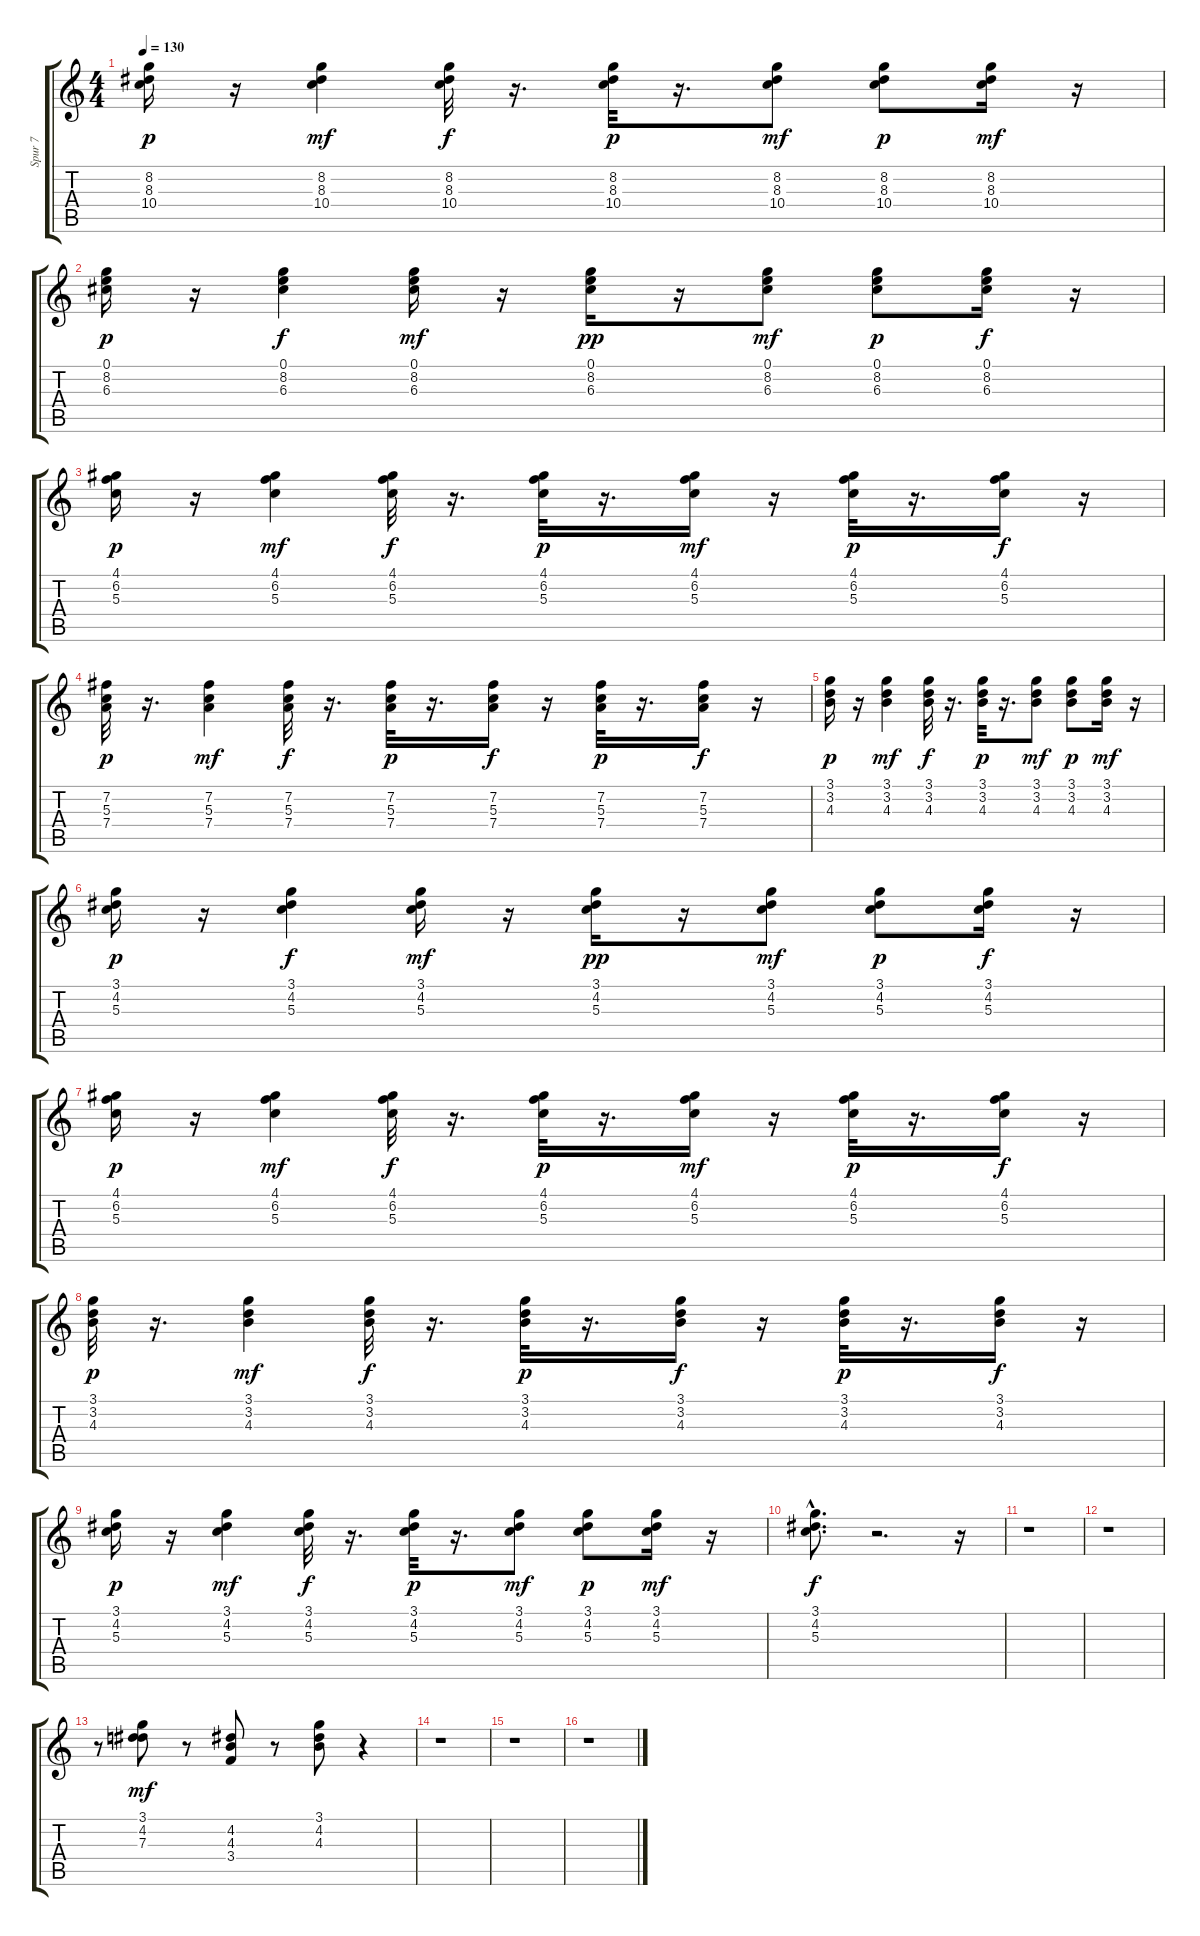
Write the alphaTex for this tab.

\track ("Spur 7" "Spur 7") {instrument acousticguitarsteel}
\staff {score tabs}
\tuning (E4 B3 G3 D3 A2 E2) {hide}
\ts (4 4)
\tempo 130
\clef g2
\ks c
(8.2 8.3 10.4).16{dy p} r.16 (8.2 8.3 10.4).4{dy mf} (8.2 8.3 10.4).32{dy f} r.16{d} (8.2 8.3 10.4).32{dy p} r.16{d} (8.2 8.3 10.4).8{dy mf} (8.2 8.3 10.4).8{dy p} (8.2 8.3 10.4).16{dy mf} r.16 |
(0.1 8.2 6.3).16{dy p} r.16 (0.1 8.2 6.3).4{dy f} (0.1 8.2 6.3).16{dy mf} r.16 (0.1 8.2 6.3).16{dy pp} r.16 (0.1 8.2 6.3).8{dy mf} (0.1 8.2 6.3).8{dy p} (0.1 8.2 6.3).16{dy f} r.16 |
(4.1 6.2 5.3).16{dy p} r.16 (4.1 6.2 5.3).4{dy mf} (4.1 6.2 5.3).32{dy f} r.16{d} (4.1 6.2 5.3).32{dy p} r.16{d} (4.1 6.2 5.3).16{dy mf} r.16 (4.1 6.2 5.3).32{dy p} r.16{d} (4.1 6.2 5.3).16{dy f} r.16 |
(7.2 5.3 7.4).32{dy p} r.16{d} (7.2 5.3 7.4).4{dy mf} (7.2 5.3 7.4).32{dy f} r.16{d} (7.2 5.3 7.4).32{dy p} r.16{d} (7.2 5.3 7.4).16{dy f} r.16 (7.2 5.3 7.4).32{dy p} r.16{d} (7.2 5.3 7.4).16{dy f} r.16 |
(3.1 3.2 4.3).16{dy p} r.16 (3.1 3.2 4.3).4{dy mf} (3.1 3.2 4.3).32{dy f} r.16{d} (3.1 3.2 4.3).32{dy p} r.16{d} (3.1 3.2 4.3).8{dy mf} (3.1 3.2 4.3).8{dy p} (3.1 3.2 4.3).16{dy mf} r.16 |
(3.1 4.2 5.3).16{dy p} r.16 (3.1 4.2 5.3).4{dy f} (3.1 4.2 5.3).16{dy mf} r.16 (3.1 4.2 5.3).16{dy pp} r.16 (3.1 4.2 5.3).8{dy mf} (3.1 4.2 5.3).8{dy p} (3.1 4.2 5.3).16{dy f} r.16 |
(4.1 6.2 5.3).16{dy p} r.16 (4.1 6.2 5.3).4{dy mf} (4.1 6.2 5.3).32{dy f} r.16{d} (4.1 6.2 5.3).32{dy p} r.16{d} (4.1 6.2 5.3).16{dy mf} r.16 (4.1 6.2 5.3).32{dy p} r.16{d} (4.1 6.2 5.3).16{dy f} r.16 |
(3.1 3.2 4.3).32{dy p} r.16{d} (3.1 3.2 4.3).4{dy mf} (3.1 3.2 4.3).32{dy f} r.16{d} (3.1 3.2 4.3).32{dy p} r.16{d} (3.1 3.2 4.3).16{dy f} r.16 (3.1 3.2 4.3).32{dy p} r.16{d} (3.1 3.2 4.3).16{dy f} r.16 |
(3.1 4.2 5.3).16{dy p} r.16 (3.1 4.2 5.3).4{dy mf} (3.1 4.2 5.3).32{dy f} r.16{d} (3.1 4.2 5.3).32{dy p} r.16{d} (3.1 4.2 5.3).8{dy mf} (3.1 4.2 5.3).8{dy p} (3.1 4.2 5.3).16{dy mf} r.16 |
(3.1{hac} 4.2{hac} 5.3{hac}).8{d dy f} r.2{d} r.16 |
r.1 |
r.1 |
r.8 (3.1 4.2 7.3).8{dy mf} r.8 (4.2 4.3 3.4).8 r.8 (3.1 4.2 4.3).8 r.4 |
r.1 |
r.1 |
r.1
